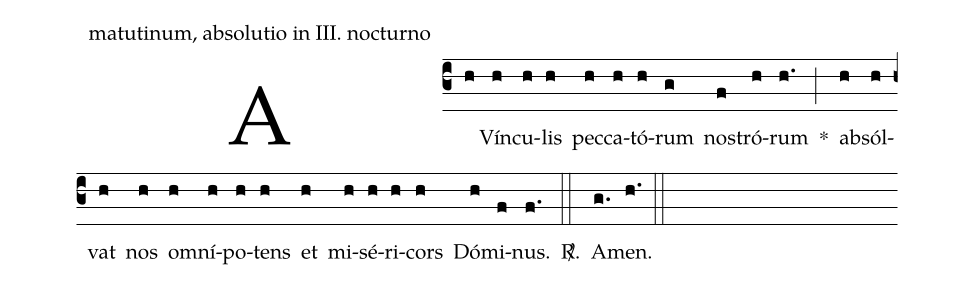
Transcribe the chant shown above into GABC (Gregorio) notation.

office-part: matutinum, absolutio in III. nocturno;
%%
(c3)
A(h) Vín(h)cu(h)lis(h) pec(h)ca(h)tó(h)rum(g) nos(f)tró(h)rum(h.) *(;)
ab(h)sól(h)vat(h) nos(h) om(h)ní(h)po(h)tens(h) et(h) mi(h)sé(h)ri(h)cors(h) Dó(h)mi(f)nus.(f.) <sp>R/</sp>.(::)
A(g.)men.(h.) (::)
